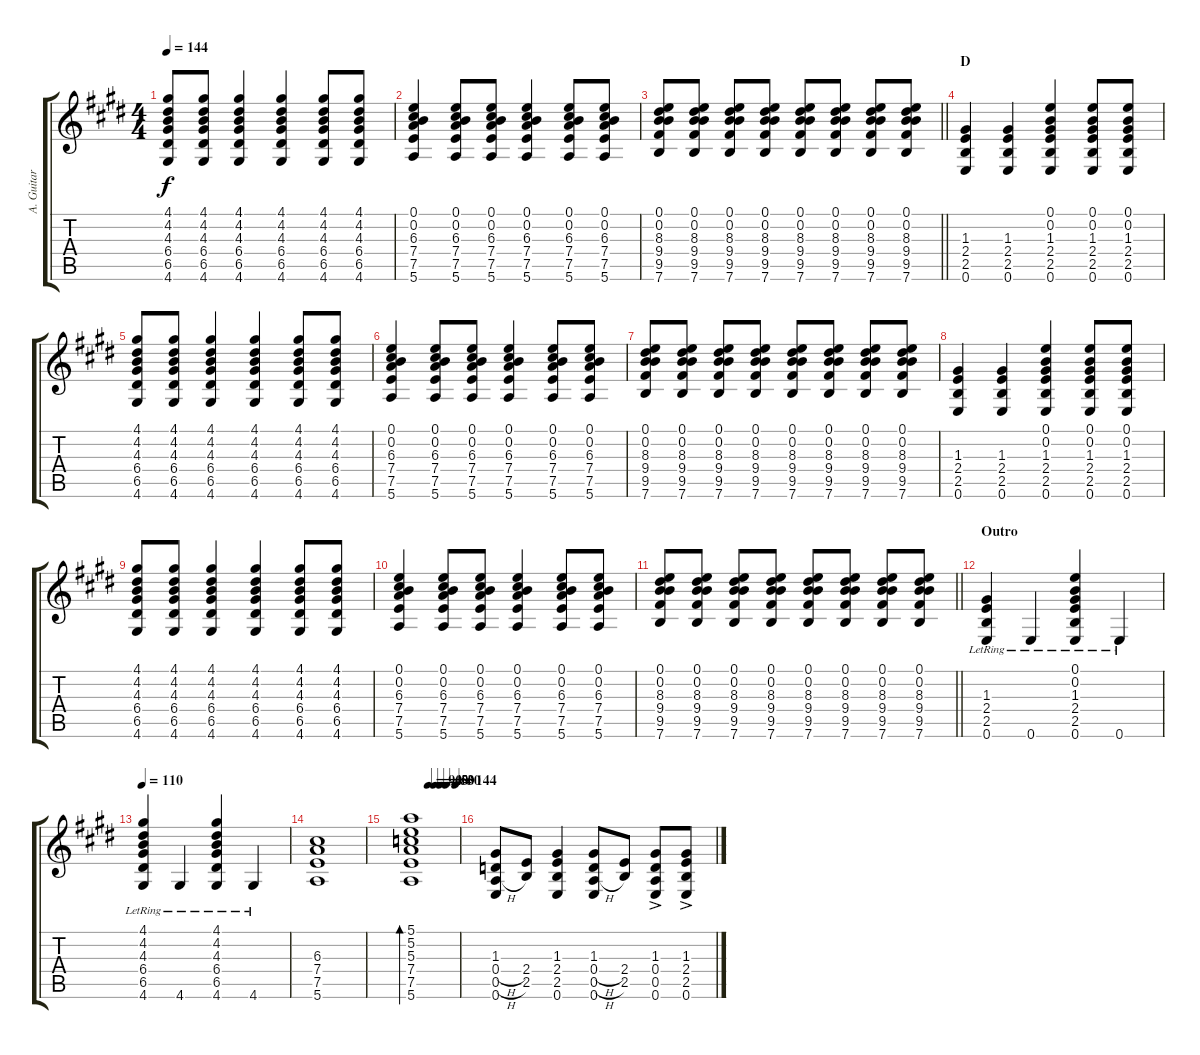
\track ("A. Guitar I" "A. Guitar ") {instrument acousticguitarsteel}
\staff {score tabs}
\tuning (E4 B3 G3 D3 A2 E2) {hide}
\ts (4 4)
\tempo 144
\clef g2
\ks e
(4.1 4.2 4.3 6.4 6.5 4.6).8{dy f} (4.1 4.2 4.3 6.4 6.5 4.6).8 (4.1 4.2 4.3 6.4 6.5 4.6).4 (4.1 4.2 4.3 6.4 6.5 4.6).4 (4.1 4.2 4.3 6.4 6.5 4.6).8 (4.1 4.2 4.3 6.4 6.5 4.6).8 |
(0.1 0.2 6.3 7.4 7.5 5.6).4 (0.1 0.2 6.3 7.4 7.5 5.6).8 (0.1 0.2 6.3 7.4 7.5 5.6).8 (0.1 0.2 6.3 7.4 7.5 5.6).4 (0.1 0.2 6.3 7.4 7.5 5.6).8 (0.1 0.2 6.3 7.4 7.5 5.6).8 |
\barLineRight lightlight
(0.1 0.2 8.3 9.4 9.5 7.6).8 (0.1 0.2 8.3 9.4 9.5 7.6).8 (0.1 0.2 8.3 9.4 9.5 7.6).8 (0.1 0.2 8.3 9.4 9.5 7.6).8 (0.1 0.2 8.3 9.4 9.5 7.6).8 (0.1 0.2 8.3 9.4 9.5 7.6).8 (0.1 0.2 8.3 9.4 9.5 7.6).8 (0.1 0.2 8.3 9.4 9.5 7.6).8 |
\section ("" "D")
(1.3 2.4 2.5 0.6).4 (1.3 2.4 2.5 0.6).4 (0.1 0.2 1.3 2.4 2.5 0.6).4 (0.1 0.2 1.3 2.4 2.5 0.6).8 (0.1 0.2 1.3 2.4 2.5 0.6).8 |
(4.1 4.2 4.3 6.4 6.5 4.6).8 (4.1 4.2 4.3 6.4 6.5 4.6).8 (4.1 4.2 4.3 6.4 6.5 4.6).4 (4.1 4.2 4.3 6.4 6.5 4.6).4 (4.1 4.2 4.3 6.4 6.5 4.6).8 (4.1 4.2 4.3 6.4 6.5 4.6).8 |
(0.1 0.2 6.3 7.4 7.5 5.6).4 (0.1 0.2 6.3 7.4 7.5 5.6).8 (0.1 0.2 6.3 7.4 7.5 5.6).8 (0.1 0.2 6.3 7.4 7.5 5.6).4 (0.1 0.2 6.3 7.4 7.5 5.6).8 (0.1 0.2 6.3 7.4 7.5 5.6).8 |
(0.1 0.2 8.3 9.4 9.5 7.6).8 (0.1 0.2 8.3 9.4 9.5 7.6).8 (0.1 0.2 8.3 9.4 9.5 7.6).8 (0.1 0.2 8.3 9.4 9.5 7.6).8 (0.1 0.2 8.3 9.4 9.5 7.6).8 (0.1 0.2 8.3 9.4 9.5 7.6).8 (0.1 0.2 8.3 9.4 9.5 7.6).8 (0.1 0.2 8.3 9.4 9.5 7.6).8 |
(1.3 2.4 2.5 0.6).4 (1.3 2.4 2.5 0.6).4 (0.1 0.2 1.3 2.4 2.5 0.6).4 (0.1 0.2 1.3 2.4 2.5 0.6).8 (0.1 0.2 1.3 2.4 2.5 0.6).8 |
(4.1 4.2 4.3 6.4 6.5 4.6).8 (4.1 4.2 4.3 6.4 6.5 4.6).8 (4.1 4.2 4.3 6.4 6.5 4.6).4 (4.1 4.2 4.3 6.4 6.5 4.6).4 (4.1 4.2 4.3 6.4 6.5 4.6).8 (4.1 4.2 4.3 6.4 6.5 4.6).8 |
(0.1 0.2 6.3 7.4 7.5 5.6).4 (0.1 0.2 6.3 7.4 7.5 5.6).8 (0.1 0.2 6.3 7.4 7.5 5.6).8 (0.1 0.2 6.3 7.4 7.5 5.6).4 (0.1 0.2 6.3 7.4 7.5 5.6).8 (0.1 0.2 6.3 7.4 7.5 5.6).8 |
\barLineRight lightlight
(0.1 0.2 8.3 9.4 9.5 7.6).8 (0.1 0.2 8.3 9.4 9.5 7.6).8 (0.1 0.2 8.3 9.4 9.5 7.6).8 (0.1 0.2 8.3 9.4 9.5 7.6).8 (0.1 0.2 8.3 9.4 9.5 7.6).8 (0.1 0.2 8.3 9.4 9.5 7.6).8 (0.1 0.2 8.3 9.4 9.5 7.6).8 (0.1 0.2 8.3 9.4 9.5 7.6).8 |
\section ("" "Outro")
(1.3{lr} 2.4{lr} 2.5{lr} 0.6{lr}).4 0.6{lr}.4 (0.1{lr} 0.2{lr} 1.3{lr} 2.4{lr} 2.5{lr} 0.6{lr}).4 0.6{lr}.4 |
\tempo 110
(4.1{lr} 4.2{lr} 4.3{lr} 6.4{lr} 6.5{lr} 4.6{lr}).4 4.6{lr}.4 (4.1{lr} 4.2{lr} 4.3{lr} 6.4{lr} 6.5{lr} 4.6{lr}).4 4.6{lr}.4 |
(6.3 7.4 7.5 5.6).1 |
\tempo (90 0.375)
\tempo (40 0.5)
\tempo (50 0.625)
\tempo (30 0.75)
\tempo (144 0.9375)
(5.1 5.2 5.3 7.4 7.5 5.6).1{bd 120} |
(1.3 0.4{h} 0.5{h} 0.6).8 (2.4 2.5).8 (1.3 2.4 2.5 0.6).4 (1.3 0.4{h} 0.5{h} 0.6).8 (2.4 2.5).8 (1.3{ac} 0.4{ac} 0.5{ac} 0.6{ac}).8 (1.3{ac} 2.4{ac} 2.5{ac} 0.6{ac}).8
